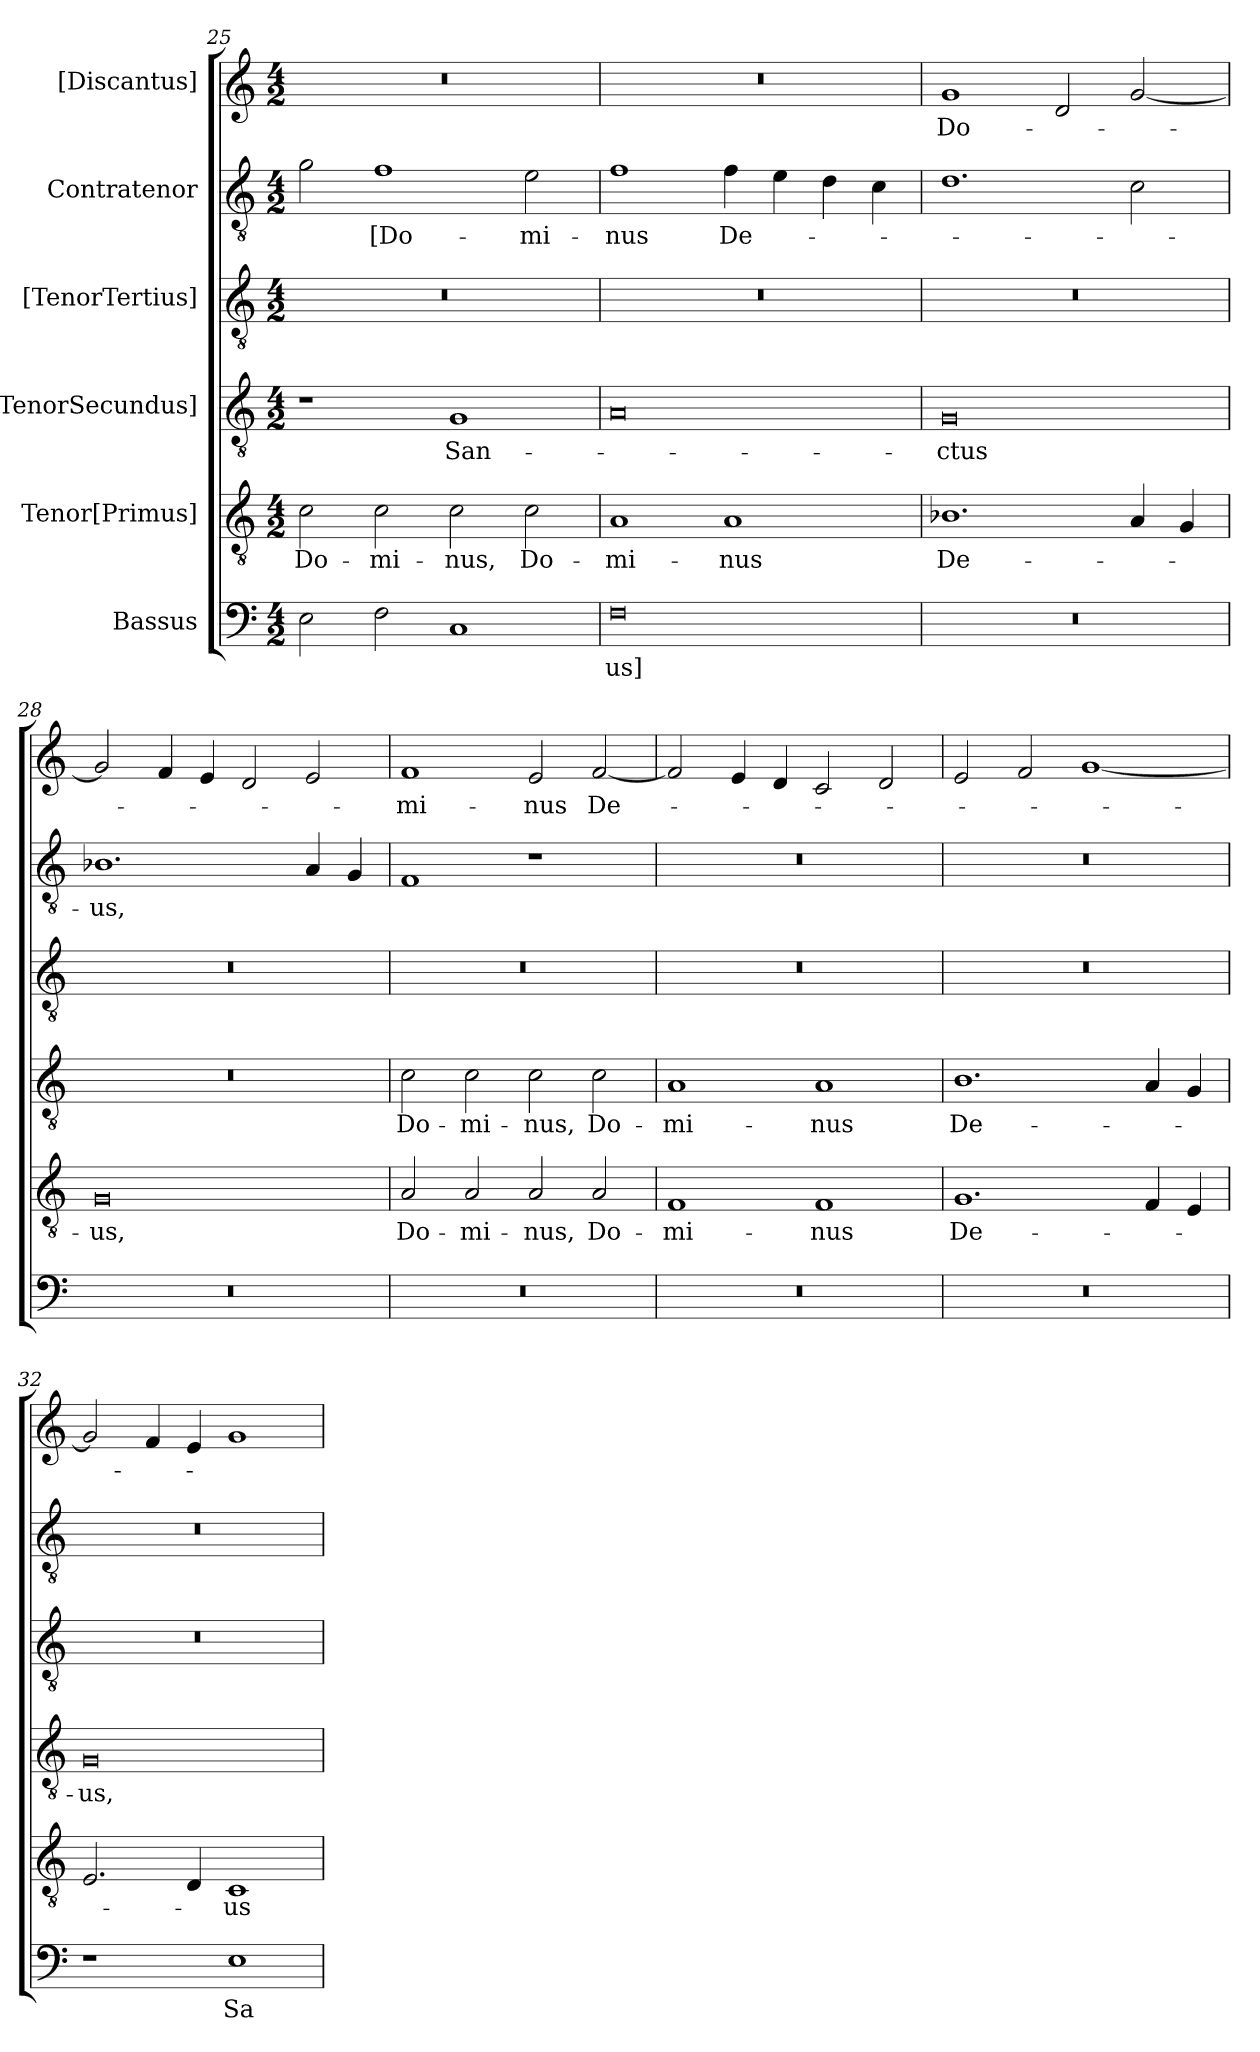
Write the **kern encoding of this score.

**kern	**text	**kern	**text	**kern	**text	**kern	**kern	**text	**kern	**text
*part6	*part6	*part5	*part5	*part4	*part4	*part3	*part2	*part2	*part1	*part1
*staff6	*staff6	*staff5	*staff5	*staff4	*staff4	*staff3	*staff2	*staff2	*staff1	*staff1
*I"Bassus	*	*I"Tenor[Primus]	*	*I"[TenorSecundus]	*	*I"[TenorTertius]	*I"Contratenor	*	*I"[Discantus]	*
*clefF4	*	*clefGv2	*	*clefGv2	*	*clefGv2	*clefGv2	*	*clefG2	*
*k[]	*	*k[]	*	*k[]	*	*k[]	*k[]	*	*k[]	*
*M4/2	*	*M4/2	*	*M4/2	*	*M4/2	*M4/2	*	*M4/2	*
=25	=25	=25	=25	=25	=25	=25	=25	=25	=25	=25
2E\	.	2c\	Do-	1r	.	0r	2g\	.	0r	.
2F\	.	2c\	-mi-	.	.	.	1f\	[Do-	.	.
1C/	.	2c\	-nus,	1G/	San-	.	.	.	.	.
.	.	2c\	Do-	.	.	.	2e\	-mi-	.	.
=26	=26	=26	=26	=26	=26	=26	=26	=26	=26	=26
0F\	-us]	1A/	-mi-	0A/	.	0r	1f\	-nus	0r	.
.	.	1A/	-nus	.	.	.	4f\	De-	.	.
.	.	.	.	.	.	.	4e\	.	.	.
.	.	.	.	.	.	.	4d\	.	.	.
.	.	.	.	.	.	.	4c\	.	.	.
=27	=27	=27	=27	=27	=27	=27	=27	=27	=27	=27
0r	.	1.B-X\	De-	0G/	-ctus	0r	1.d\	.	1g/	Do-
.	.	.	.	.	.	.	.	.	2d/	.
.	.	4A/	.	.	.	.	2c\	.	[2g/	.
.	.	4G/	.	.	.	.	.	.	.	.
=28	=28	=28	=28	=28	=28	=28	=28	=28	=28	=28
0r	.	0G/	-us,	0r	.	0r	1.B-X\	-us,	2g/]	.
.	.	.	.	.	.	.	.	.	4f/	.
.	.	.	.	.	.	.	.	.	4e/	.
.	.	.	.	.	.	.	.	.	2d/	.
.	.	.	.	.	.	.	4A/	.	2e/	.
.	.	.	.	.	.	.	4G/	.	.	.
=29	=29	=29	=29	=29	=29	=29	=29	=29	=29	=29
0r	.	2A/	Do-	2c\	Do-	0r	1F/	.	1f/	-mi-
.	.	2A/	-mi-	2c\	-mi-	.	.	.	.	.
.	.	2A/	-nus,	2c\	-nus,	.	1r	.	2e/	-nus
.	.	2A/	Do-	2c\	Do-	.	.	.	[2f/	De-
=30	=30	=30	=30	=30	=30	=30	=30	=30	=30	=30
0r	.	1F/	-mi-	1A/	-mi-	0r	0r	.	2f/]	.
.	.	.	.	.	.	.	.	.	4e/	.
.	.	.	.	.	.	.	.	.	4d/	.
.	.	1F/	-nus	1A/	-nus	.	.	.	2c/	.
.	.	.	.	.	.	.	.	.	2d/	.
=31	=31	=31	=31	=31	=31	=31	=31	=31	=31	=31
0r	.	1.G/	De-	1.B\	De-	0r	0r	.	2e/	.
.	.	.	.	.	.	.	.	.	2f/	.
.	.	.	.	.	.	.	.	.	[1g/	.
.	.	4F/	.	4A/	.	.	.	.	.	.
.	.	4E/	.	4G/	.	.	.	.	.	.
=32	=32	=32	=32	=32	=32	=32	=32	=32	=32	=32
1r	.	2.E/	.	0G/	-us,	0r	0r	.	2g/]	.
.	.	.	.	.	.	.	.	.	4f/	.
.	.	4D/	.	.	.	.	.	.	4e/	.
1E\	Sa-	1C/	-us	.	.	.	.	.	1g/	.
=	=	=	=	=	=	=	=	=	=	=
*-	*-	*-	*-	*-	*-	*-	*-	*-	*-	*-
